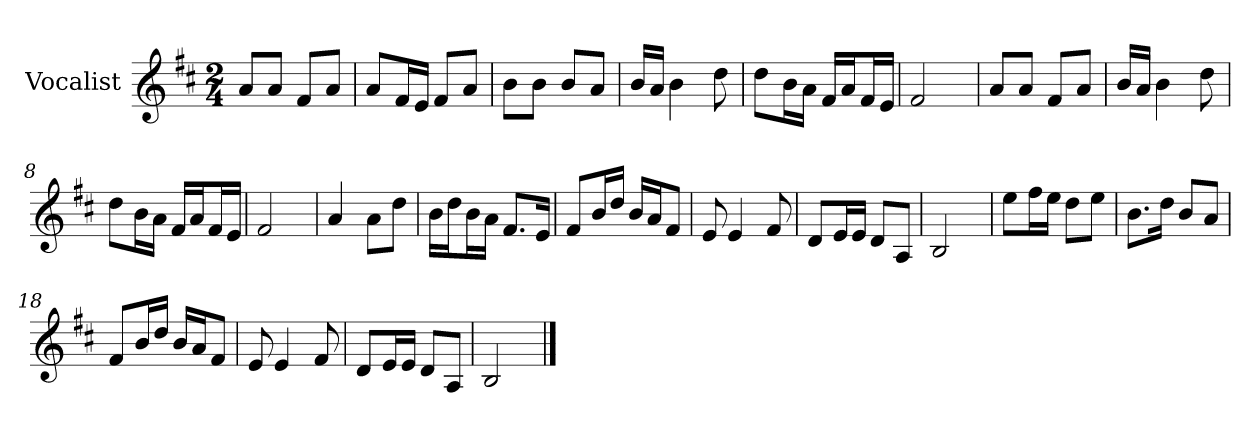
**kern
*part1
*staff1
*I"Vocalist
*k[f#c#]
*D:
*M2/4
=
8aL
8aJ
8f#L
8aJ
=1
8aL
16f#L
16eJJ
8f#L
8aJ
=2
8bL
8bJ
8bL
8aJ
=3
16bLL
16aJJ
4b
8dd
=4
8ddL
16bL
16aJJ
16f#LL
16aJ
16f#L
16eJJ
=5
2f#
=6
8aL
8aJ
8f#L
8aJ
=7
16bLL
16aJJ
4b
8dd
=8
8ddL
16bL
16aJJ
16f#LL
16aJ
16f#L
16eJJ
=9
2f#
=10
4a
8aL
8ddJ
=11
16bLL
16ddJ
16bL
16aJJ
8.f#L
16eJk
=12
8f#L
16bL
16ddJJ
16bLL
16aJ
8f#J
=13
8e
4e
8f#
=14
8dL
16eL
16eJJ
8dL
8AJ
=15
2B
=16
8eeL
16ff#L
16eeJJ
8ddL
8eeJ
=17
8.bL
16ddJk
8bL
8aJ
=18
8f#L
16bL
16ddJJ
16bLL
16aJ
8f#J
=19
8e
4e
8f#
=20
8dL
16eL
16eJJ
8dL
8AJ
=21
2B
==
*-
